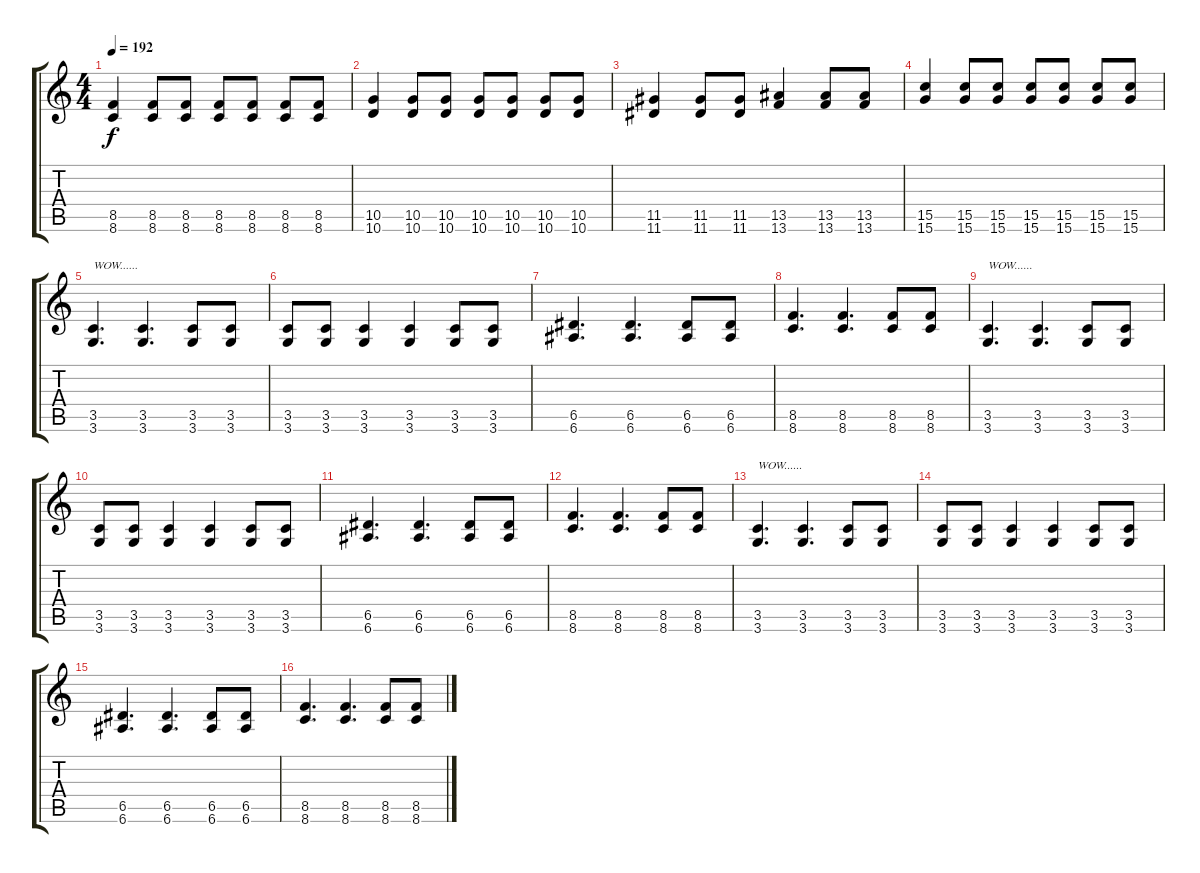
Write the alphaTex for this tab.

\track "" {instrument distortionguitar}
\staff {score tabs}
\tuning (E4 B3 G3 D3 A2 E2) {hide}
\ts (4 4)
\tempo 192
\clef g2
\ks c
(8.5 8.6).4{dy f} (8.5 8.6).8 (8.5 8.6).8 (8.5 8.6).8 (8.5 8.6).8 (8.5 8.6).8 (8.5 8.6).8 |
(10.5 10.6).4{txt ""} (10.5 10.6).8 (10.5 10.6).8 (10.5 10.6).8 (10.5 10.6).8 (10.5 10.6).8 (10.5 10.6).8 |
(11.5 11.6).4{txt ""} (11.5 11.6).8 (11.5 11.6).8 (13.5 13.6).4 (13.5 13.6).8 (13.5 13.6).8 |
(15.5 15.6).4 (15.5 15.6).8 (15.5 15.6).8 (15.5 15.6).8 (15.5 15.6).8 (15.5 15.6).8 (15.5 15.6).8 |
(3.5 3.6).4{d txt "WOW......"} (3.5 3.6).4{d} (3.5 3.6).8 (3.5 3.6).8 |
(3.5 3.6).8 (3.5 3.6).8 (3.5 3.6).4 (3.5 3.6).4 (3.5 3.6).8 (3.5 3.6).8 |
(6.5 6.6).4{d} (6.5 6.6).4{d} (6.5 6.6).8 (6.5 6.6).8 |
(8.5 8.6).4{d} (8.5 8.6).4{d} (8.5 8.6).8 (8.5 8.6).8 |
(3.5 3.6).4{d txt "WOW......"} (3.5 3.6).4{d} (3.5 3.6).8 (3.5 3.6).8 |
(3.5 3.6).8 (3.5 3.6).8 (3.5 3.6).4 (3.5 3.6).4 (3.5 3.6).8 (3.5 3.6).8 |
(6.5 6.6).4{d} (6.5 6.6).4{d} (6.5 6.6).8 (6.5 6.6).8 |
(8.5 8.6).4{d} (8.5 8.6).4{d} (8.5 8.6).8 (8.5 8.6).8 |
(3.5 3.6).4{d txt "WOW......"} (3.5 3.6).4{d} (3.5 3.6).8 (3.5 3.6).8 |
(3.5 3.6).8 (3.5 3.6).8 (3.5 3.6).4 (3.5 3.6).4 (3.5 3.6).8 (3.5 3.6).8 |
(6.5 6.6).4{d} (6.5 6.6).4{d} (6.5 6.6).8 (6.5 6.6).8 |
(8.5 8.6).4{d} (8.5 8.6).4{d} (8.5 8.6).8 (8.5 8.6).8
